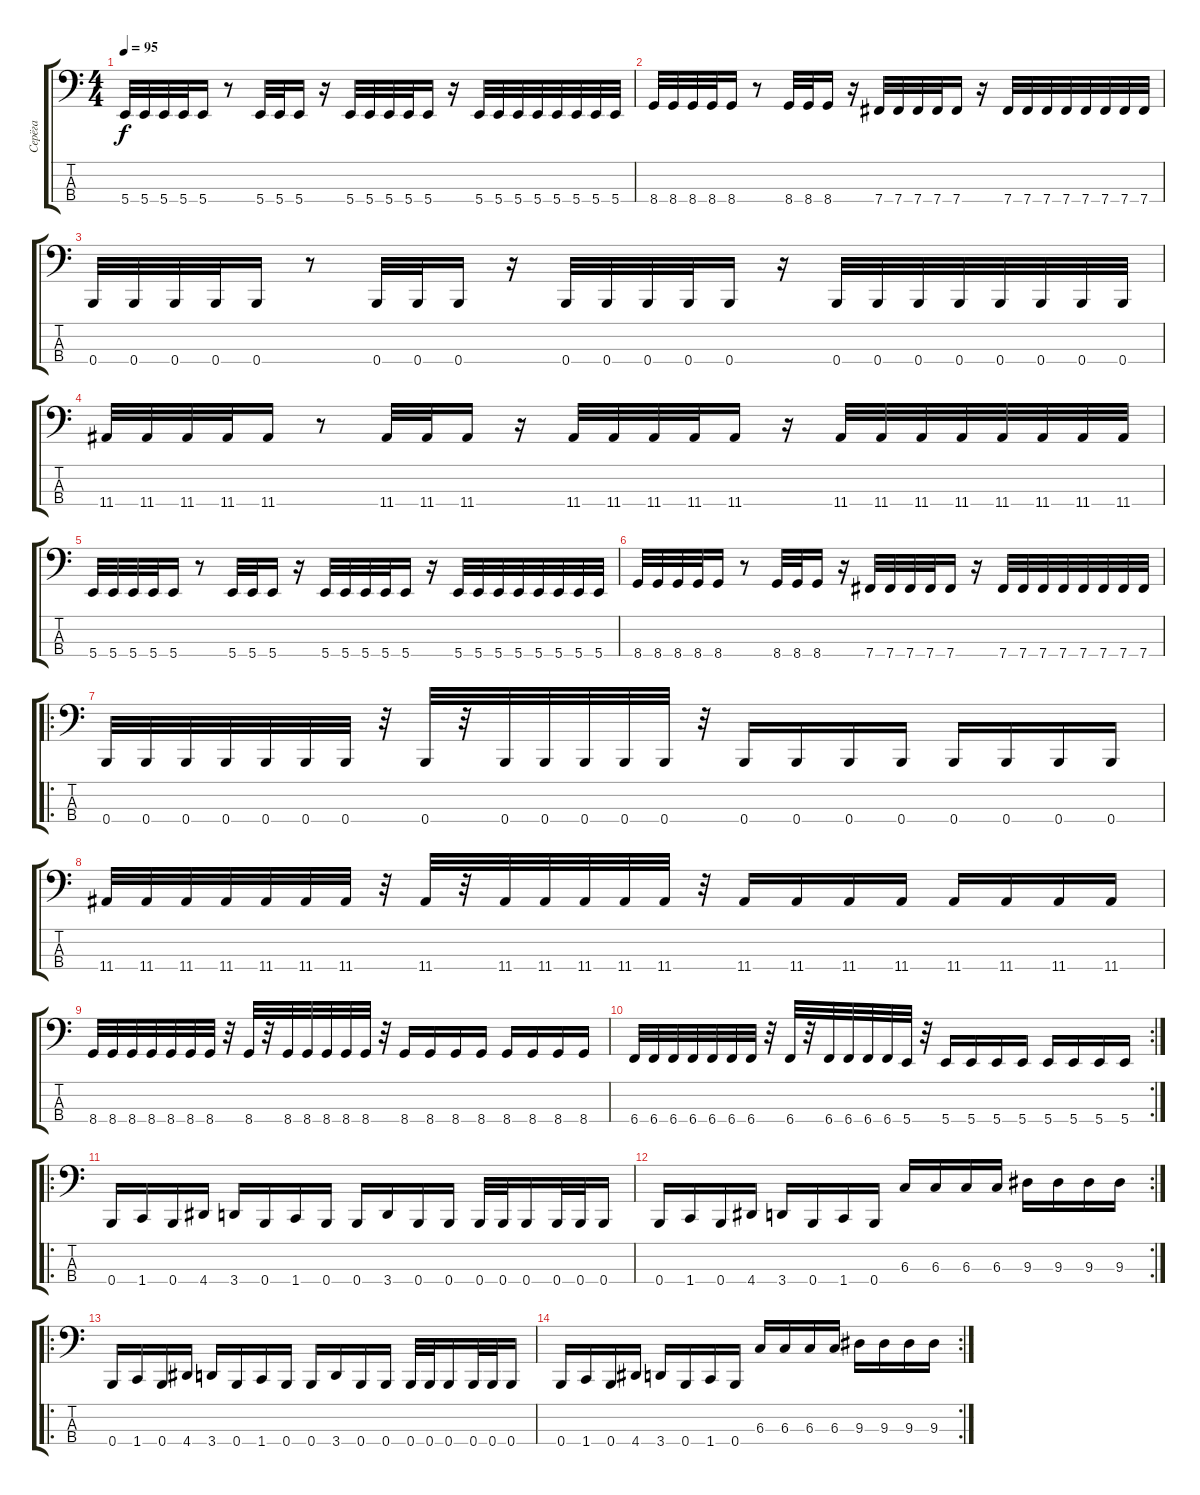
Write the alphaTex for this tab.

\track ("Серёга" "Серёга") {instrument electricbasspick}
\staff {score tabs}
\tuning (E2 B1 Gb1 B0) {hide}
\ts (4 4)
\tempo 95
\clef f4
\ks c
5.4.32{dy f} 5.4.32 5.4.32 5.4.32 5.4.16 r.8 5.4.32 5.4.32 5.4.16 r.16 5.4.32 5.4.32 5.4.32 5.4.32 5.4.16 r.16 5.4.32 5.4.32 5.4.32 5.4.32 5.4.32 5.4.32 5.4.32 5.4.32 |
8.4.32 8.4.32 8.4.32 8.4.32 8.4.16 r.8 8.4.32 8.4.32 8.4.16 r.16 7.4.32 7.4.32 7.4.32 7.4.32 7.4.16 r.16 7.4.32 7.4.32 7.4.32 7.4.32 7.4.32 7.4.32 7.4.32 7.4.32 |
0.4.32 0.4.32 0.4.32 0.4.32 0.4.16 r.8 0.4.32 0.4.32 0.4.16 r.16 0.4.32 0.4.32 0.4.32 0.4.32 0.4.16 r.16 0.4.32 0.4.32 0.4.32 0.4.32 0.4.32 0.4.32 0.4.32 0.4.32 |
11.4.32 11.4.32 11.4.32 11.4.32 11.4.16 r.8 11.4.32 11.4.32 11.4.16 r.16 11.4.32 11.4.32 11.4.32 11.4.32 11.4.16 r.16 11.4.32 11.4.32 11.4.32 11.4.32 11.4.32 11.4.32 11.4.32 11.4.32 |
5.4.32 5.4.32 5.4.32 5.4.32 5.4.16 r.8 5.4.32 5.4.32 5.4.16 r.16 5.4.32 5.4.32 5.4.32 5.4.32 5.4.16 r.16 5.4.32 5.4.32 5.4.32 5.4.32 5.4.32 5.4.32 5.4.32 5.4.32 |
8.4.32 8.4.32 8.4.32 8.4.32 8.4.16 r.8 8.4.32 8.4.32 8.4.16 r.16 7.4.32 7.4.32 7.4.32 7.4.32 7.4.16 r.16 7.4.32 7.4.32 7.4.32 7.4.32 7.4.32 7.4.32 7.4.32 7.4.32 |
\ro
0.4.32 0.4.32 0.4.32 0.4.32 0.4.32 0.4.32 0.4.32 r.32 0.4.32 r.32 0.4.32 0.4.32 0.4.32 0.4.32 0.4.32 r.32 0.4.16 0.4.16 0.4.16 0.4.16 0.4.16 0.4.16 0.4.16 0.4.16 |
11.4.32 11.4.32 11.4.32 11.4.32 11.4.32 11.4.32 11.4.32 r.32 11.4.32 r.32 11.4.32 11.4.32 11.4.32 11.4.32 11.4.32 r.32 11.4.16 11.4.16 11.4.16 11.4.16 11.4.16 11.4.16 11.4.16 11.4.16 |
8.4.32 8.4.32 8.4.32 8.4.32 8.4.32 8.4.32 8.4.32 r.32 8.4.32 r.32 8.4.32 8.4.32 8.4.32 8.4.32 8.4.32 r.32 8.4.16 8.4.16 8.4.16 8.4.16 8.4.16 8.4.16 8.4.16 8.4.16 |
\rc 2
6.4.32 6.4.32 6.4.32 6.4.32 6.4.32 6.4.32 6.4.32 r.32 6.4.32 r.32 6.4.32 6.4.32 6.4.32 6.4.32 5.4.32 r.32 5.4.16 5.4.16 5.4.16 5.4.16 5.4.16 5.4.16 5.4.16 5.4.16 |
\ro
0.4.16 1.4.16 0.4.16 4.4.16 3.4.16 0.4.16 1.4.16 0.4.16 0.4.16 3.4.16 0.4.16 0.4.16 0.4.32 0.4.32 0.4.16 0.4.32 0.4.32 0.4.16 |
\rc 2
0.4.16 1.4.16 0.4.16 4.4.16 3.4.16 0.4.16 1.4.16 0.4.16 6.3.16 6.3.16 6.3.16 6.3.16 9.3.16 9.3.16 9.3.16 9.3.16 |
\ro
0.4.16 1.4.16 0.4.16 4.4.16 3.4.16 0.4.16 1.4.16 0.4.16 0.4.16 3.4.16 0.4.16 0.4.16 0.4.32 0.4.32 0.4.16 0.4.32 0.4.32 0.4.16 |
\rc 2
0.4.16 1.4.16 0.4.16 4.4.16 3.4.16 0.4.16 1.4.16 0.4.16 6.3.16 6.3.16 6.3.16 6.3.16 9.3.16 9.3.16 9.3.16 9.3.16
